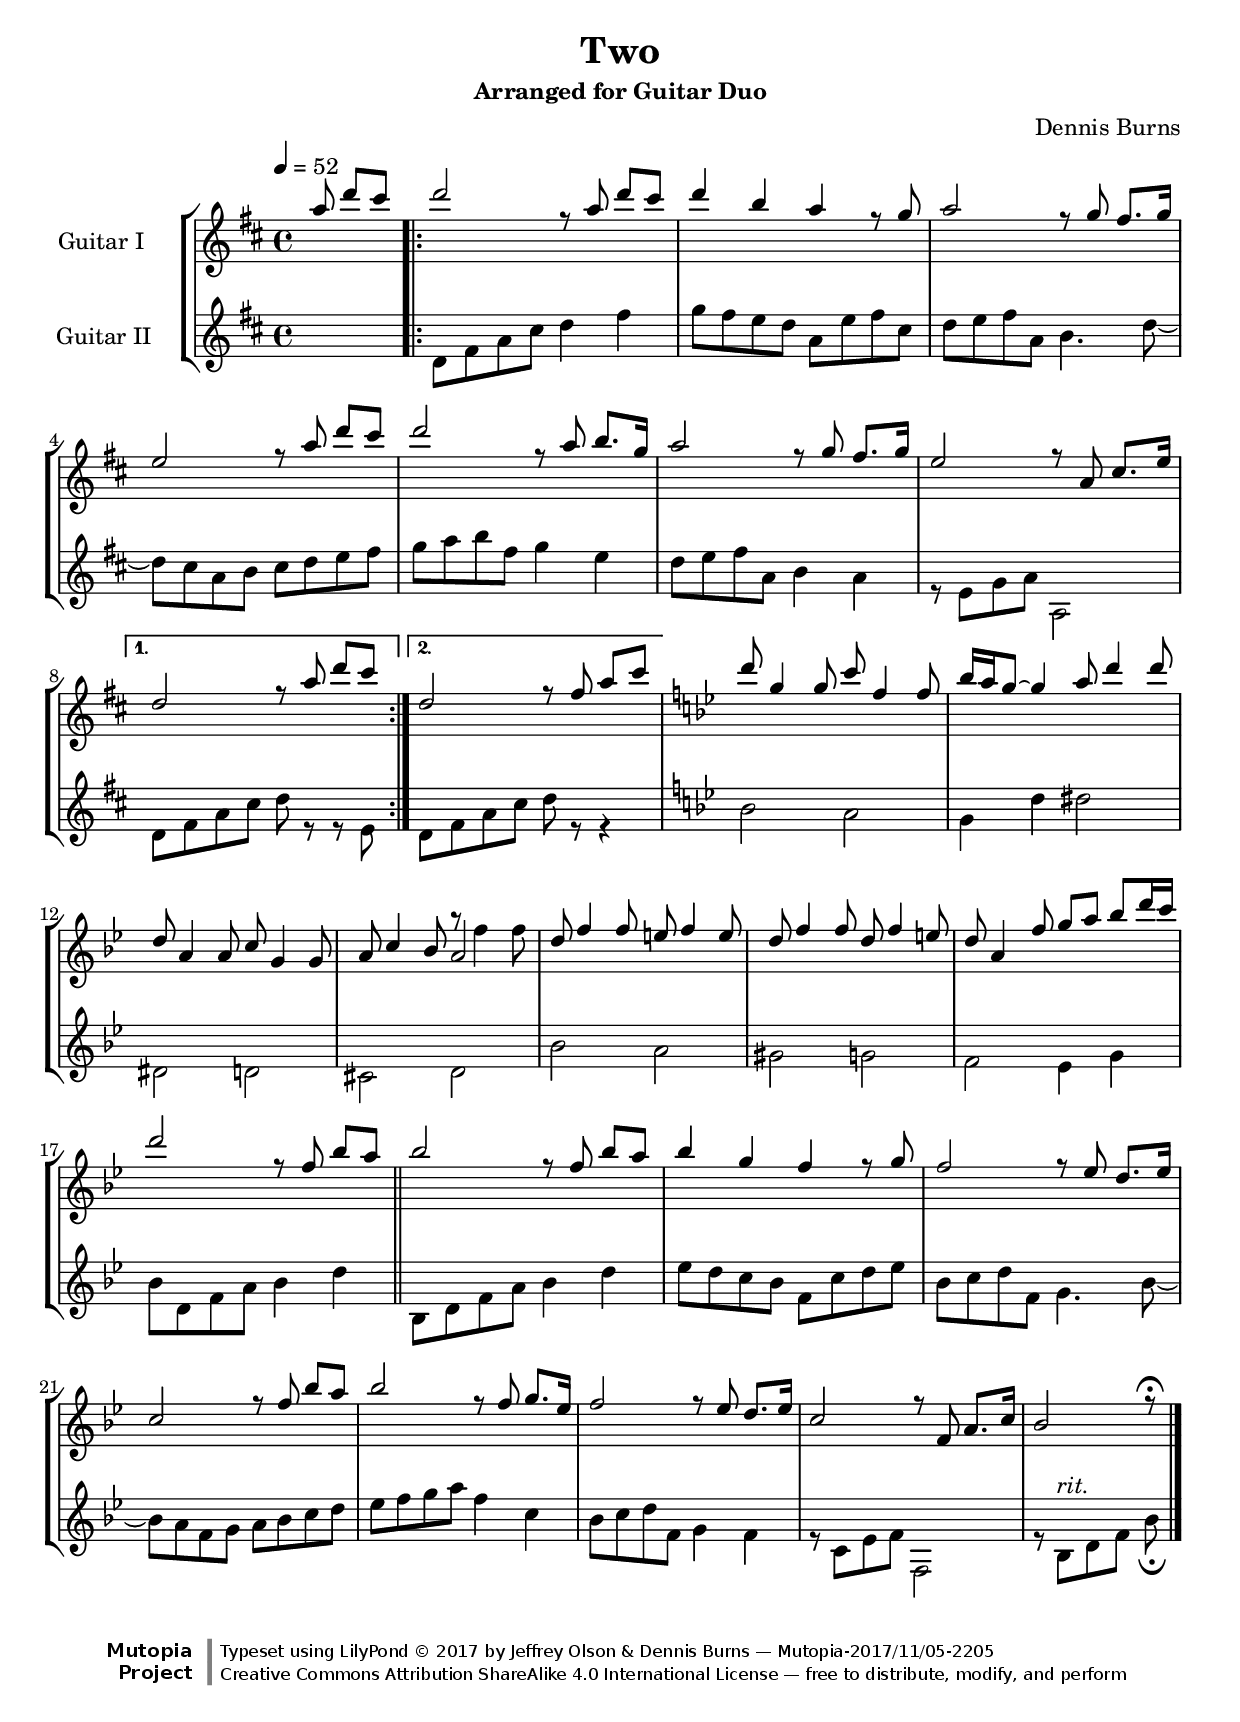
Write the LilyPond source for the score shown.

\version "2.18.2"

% A recording of Dennis Burns playing this song is on track 11
% of the album “A Rose on the Lake”, © 2005 Bolder Sounds.

\header {
 title = "Two"
 subtitle = \markup { \smaller "Arranged for Guitar Duo" }
 composer = "Dennis Burns" % b.1959
 date = "1990"
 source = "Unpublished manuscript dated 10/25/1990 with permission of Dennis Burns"
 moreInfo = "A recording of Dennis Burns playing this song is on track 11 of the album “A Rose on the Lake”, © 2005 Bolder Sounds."
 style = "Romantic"
 mytagline = ##f

 %            o_
 %       (\___\/_____/)
 %  ~ ~ ~ ~ ~ / ~ ~ ~ ~ ~ ~ ~
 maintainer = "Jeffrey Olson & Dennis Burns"
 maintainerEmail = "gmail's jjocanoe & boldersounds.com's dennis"
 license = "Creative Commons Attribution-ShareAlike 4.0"

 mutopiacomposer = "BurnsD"
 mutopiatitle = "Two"
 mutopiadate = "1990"
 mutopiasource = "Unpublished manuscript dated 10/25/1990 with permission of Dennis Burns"
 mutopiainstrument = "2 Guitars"

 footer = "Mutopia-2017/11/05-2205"
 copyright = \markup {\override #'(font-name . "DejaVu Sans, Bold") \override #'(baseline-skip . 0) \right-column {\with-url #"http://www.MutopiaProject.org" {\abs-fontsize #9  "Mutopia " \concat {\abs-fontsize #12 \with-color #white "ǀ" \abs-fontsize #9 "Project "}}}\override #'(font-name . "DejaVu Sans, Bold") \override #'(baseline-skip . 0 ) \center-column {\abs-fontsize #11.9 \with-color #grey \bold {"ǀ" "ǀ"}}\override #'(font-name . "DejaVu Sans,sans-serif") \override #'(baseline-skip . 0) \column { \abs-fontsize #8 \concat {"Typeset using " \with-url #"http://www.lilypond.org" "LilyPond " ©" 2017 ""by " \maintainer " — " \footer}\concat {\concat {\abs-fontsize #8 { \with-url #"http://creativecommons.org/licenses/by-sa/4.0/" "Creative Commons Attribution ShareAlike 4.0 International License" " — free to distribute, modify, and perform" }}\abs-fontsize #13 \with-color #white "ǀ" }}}
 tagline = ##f
}

\paper{
  %page-count = #1
  %#(set-paper-size "a4")      %uncomment to test specific paper size
  %#(set-paper-size "letter")  %uncomment to test specific paper size
  indent = \indent + 8\mm
  top-margin = 8\mm
  bottom-margin = 8\mm
  ragged-last-bottom = ##f
  print-first-page-number = ##f
  evenHeaderMarkup = \oddHeaderMarkup % so all page numbers to right
  oddFooterMarkup = \markup { \column {
      \fill-line { \on-the-fly #first-page \column { \vspace #1 \fromproperty #'header:copyright } }
      \fill-line { \on-the-fly #last-page \fromproperty #'header:mytagline }
    }
  }
  evenFooterMarkup = \oddFooterMarkup
}


% guitar neck position indicators
pI    = ^\markup { "I" }
pII   = ^\markup { "II" }
pIII  = ^\markup { "III" }
pIV   = ^\markup { "IV" }
pV    = ^\markup { "V" }
pVI   = ^\markup { "VI" }
pVII  = ^\markup { "VII" }
pVIII = ^\markup { "VIII" }
pIX   = ^\markup { "IX" }
pX    = ^\markup { "X" }
pXI   = ^\markup { "XI" }
pXII  = ^\markup { "XII" }
pXIII = ^\markup { "XIII" }
pXVI  = ^\markup { "XVI" }

% parenthetic position reminders
ppI    = ^\markup { "(I)" }
ppII   = ^\markup { "(II)" }
ppIII  = ^\markup { "(III)" }
ppIV   = ^\markup { "(IV)" }
ppV    = ^\markup { "(V)" }
ppVI   = ^\markup { "(VI)" }
ppVII  = ^\markup { "(VII)" }
ppVIII = ^\markup { "(VIII)" }
ppIX   = ^\markup { "(IX)" }
ppX    = ^\markup { "(X)" }
ppXI   = ^\markup { "(XI)" }
ppXII  = ^\markup { "(XII)" }
ppXIII = ^\markup { "(XIII)" }

% large barre
BpI    = ^\markup { "B_I" }
BpII   = ^\markup { "B_II" }
BpIII  = ^\markup { "B_III" }
BpIV   = ^\markup { "B_IV" }
BpV    = ^\markup { "B_V" }
BpVI   = ^\markup { "B_VI" }
BpVII  = ^\markup { "B_VII" }
BpVIII = ^\markup { "B_VIII" }
BpIX   = ^\markup { "B_IX" }
BpX    = ^\markup { "B_X" }
BpXI   = ^\markup { "B_XI" }
BpXII  = ^\markup { "B_XII" }

% small barre
bpI    = ^\markup { "b_I" }
bpII   = ^\markup { "b_II" }
bpIII  = ^\markup { "b_III" }
bpIV   = ^\markup { "b_IV" }
bpV    = ^\markup { "b_V" }
bpVI   = ^\markup { "b_VI" }
bpVII  = ^\markup { "b_VII" }
bpVIII = ^\markup { "b_VIII" }
bpIX   = ^\markup { "b_IX" }
bpX    = ^\markup { "b_X" }
bpXI   = ^\markup { "b_XI" }
bpXII  = ^\markup { "b_XII" }

% parenthetic small barre
bppI    = ^\markup { "(b_I)" }
bppIII  = ^\markup { "(b_III)" }

% left hand fingering locations
fingerLeft   = \set fingeringOrientations = #'(left)
fingerRight  = \set fingeringOrientations = #'(right)
fingerUp     = \set fingeringOrientations = #'(up)
fingerDown   = \set fingeringOrientations = #'(down)
fingerUpDown = \set fingeringOrientations = #'(up down)
fingerInStaff  = \override Fingering.staff-padding = #'()
fingerOutStaff = \revert Fingering.staff-padding

% right hand fingers
P = \rightHandFinger #1
I = \rightHandFinger #2
M = \rightHandFinger #3
A = \rightHandFinger #4

% right hand fingering locations
rhUp    = \set strokeFingerOrientations = #'(up)
rhDown  = \set strokeFingerOrientations = #'(down)
rhLeft  = \set strokeFingerOrientations = #'(left)
rhRight = \set strokeFingerOrientations = #'(right)

% string number locations
stringUp    = \set stringNumberOrientations = #'(up)
stringDown  = \set stringNumberOrientations = #'(down)
stringLeft  = \set stringNumberOrientations = #'(left)
stringRight = \set stringNumberOrientations = #'(right)

% harmonics
headHarmonic = \override Staff.NoteHead.style = #'harmonic
headRevert = \revert Staff.NoteHead.style

%high notes
hiE   = ^\markup{ \smaller E}
hiF   = ^\markup{ \smaller F}
hiFis = ^\markup{ \smaller \concat{ F \super \sharp }}
hiG   = ^\markup{ \smaller G}
hiGis = ^\markup{ \smaller \concat{ G \super \sharp }}
hiAes = ^\markup{ \smaller \concat{ A \super \flat }}
hiA   = ^\markup{ \smaller A}
hiBes = ^\markup{ \smaller \concat{ B \super \flat }}
hiB   = ^\markup{ \smaller B}

% tuplets
hideTupletNumber = \override TupletNumber.stencil = ##f
unhideTupletNumber = \revert TupletNumber.stencil
hideTupletBracket = \override TupletBracket.bracket-visibility = ##f

% stems
longStem = \override Stem.details.beamed-lengths = #'(5)
shortStem = \override Stem.details.beamed-lengths = #'(3)
revertStemLength = \revert Stem.details.beamed-lengths

rit = \markup { \italic "rit." }

% from snippets + dashed line
onOneString =
#(define-music-function (parser location strA) (string?)
   #{
     \override TextSpanner.direction = #UP
     \override TextSpanner.style = #'dashed-line
     \override TextSpanner.dash-fraction = #.5
     \override TextSpanner.dash-period = #2.0
     \override TextSpanner.font-size = #-5
     \override TextSpanner.bound-details.left.stencil-align-dir-y = #CENTER
     \override TextSpanner.bound-details.left.text =
       \markup  { \circle \number #strA }
   #})

upperInstrument = \markup{ "Guitar I   " }
upperVoice = \transpose c c' {
  % within this body, c will show as middle C on a guitar staff
  \mergeDifferentlyHeadedOn
  \mergeDifferentlyDottedOn
  \fingerLeft
  \stringDown
  \tempo 4 = 52

  \key d \major
  \partial 4. { a'8 d''[ cis''] } | %0
  \repeat volta 2 {
    d''2 r8 a' d''[ cis''] | %1
    d''4 b' a' r8 g' | %2
    a'2 r8 g' fis'8. g'16 | %3
    e'2 r8 a' d''[ cis''] | %4
    d''2 r8 a' b'8.[ g'16] | %5
    a'2 r8 g' fis'8. g'16 | %6
    e'2 r8 a cis'8. e'16 | %7
  }
  \alternative {
    { d'2 r8 a' d''[ cis''] } %8
    { d'2 r8 fis' a'[ cis''] } %8
  }

  \key g \minor
  d''8 g'4 g'8 c'' f'4 f'8| %9
  bes'16 a' g'8~ g'4 a'8 d''4 d''8 | %10
  d'8 a4 a8 c' g4 g8 | %11
  << {
    a8 c'4 bes8 a2
  } \\ {
    s2 a'8\rest f'4 f'8
  } >> | %12
  d'8 f'4 f'8 e' f'4 e'8 | %13
  d'8 f'4 f'8 d' f'4 e'8 | %14
  d'8 a4 f'8 g' a' bes' d''16 c'' | %15
  d''2 r8 f' bes'[ a'] \bar "||" %16
  bes'2 r8 f' bes'[ a'] | %17
  bes'4 g' f' r8 g' | %18
  f'2 r8 ees'8 d'8. ees'16 | %19
  c'2 r8 f' bes'[ a'] | %20
  bes'2 r8 f' g'8.[ ees'16] | %21
  f'2 r8 ees' d'8. ees'16 | %22
  c'2 r8 f8 a8. c'16 | %23
  bes2 r8\fermata \bar "|." %24
}


  %<< {
  %} \\ {
  %} >>

lowerInstrument = \markup{ "Guitar II  " }
lowerVoice = \transpose c c' {
  % within this body, c will show as middle C on a guitar staff
  \mergeDifferentlyHeadedOn
  \mergeDifferentlyDottedOn
  \fingerLeft
  \stringDown
  \key d \major
  \partial 4. { s4. } | %0
  \repeat volta 2 {
    d8 fis a cis' d'4 fis' | %1
    g'8 fis' e' d' a e' fis' cis' | %2
    d'8 e' fis' a b4. d'8~ | %3
    d'8 cis' a b  cis' d' e' fis' | %4
    g'8 a' b' fis' g'4 e' | %5
    d'8 e' fis' a b4 a | %6
    r8 e g a a,2 | %7
  }
  \alternative {
    { d8 fis a cis' d' r r e } %8
    { d8 fis a cis' d' r r4 } %8
  }

  \key g \minor
  bes2 a | %9
  g4 d' dis'2 | %10
  dis2 d | %11
  cis2 d | %12
  bes2 a | %13
  gis2 g | %14
  f2 ees4 g | %15
  bes8 d f a bes4 d' | %16
  bes,8 d f a bes4 d' | %17
  ees'8 d' c' bes  f c' d' ees' | %18
  bes8 c' d' f g4. bes8~ | %19
  bes8 a f g  a bes c' d' | %20
  ees'8 f' g' a' f'4 c' | %21
  bes8 c' d' f g4 f | %22
  r8 c ees f f,2 | %23
  r8 bes,^\rit d f bes\fermata \bar "|." %24
}


\score {
  \context StaffGroup <<
    \context Staff = "up" \with { instrumentName = \upperInstrument } <<
      \set Staff.midiInstrument = #"acoustic grand"
      \clef "treble"
      \context Voice = "1" { \voiceOne \upperVoice }
     >>
    \context Staff = "dn" \with { instrumentName = \lowerInstrument } <<
      \set Staff.midiInstrument = #"acoustic grand"
      \clef "treble"
      \context Voice = "2" { \voiceTwo \lowerVoice }
     >>
  >>
  \layout { }
  \midi {
    \transposition c % guitar plays octave lower than written
  }
}
